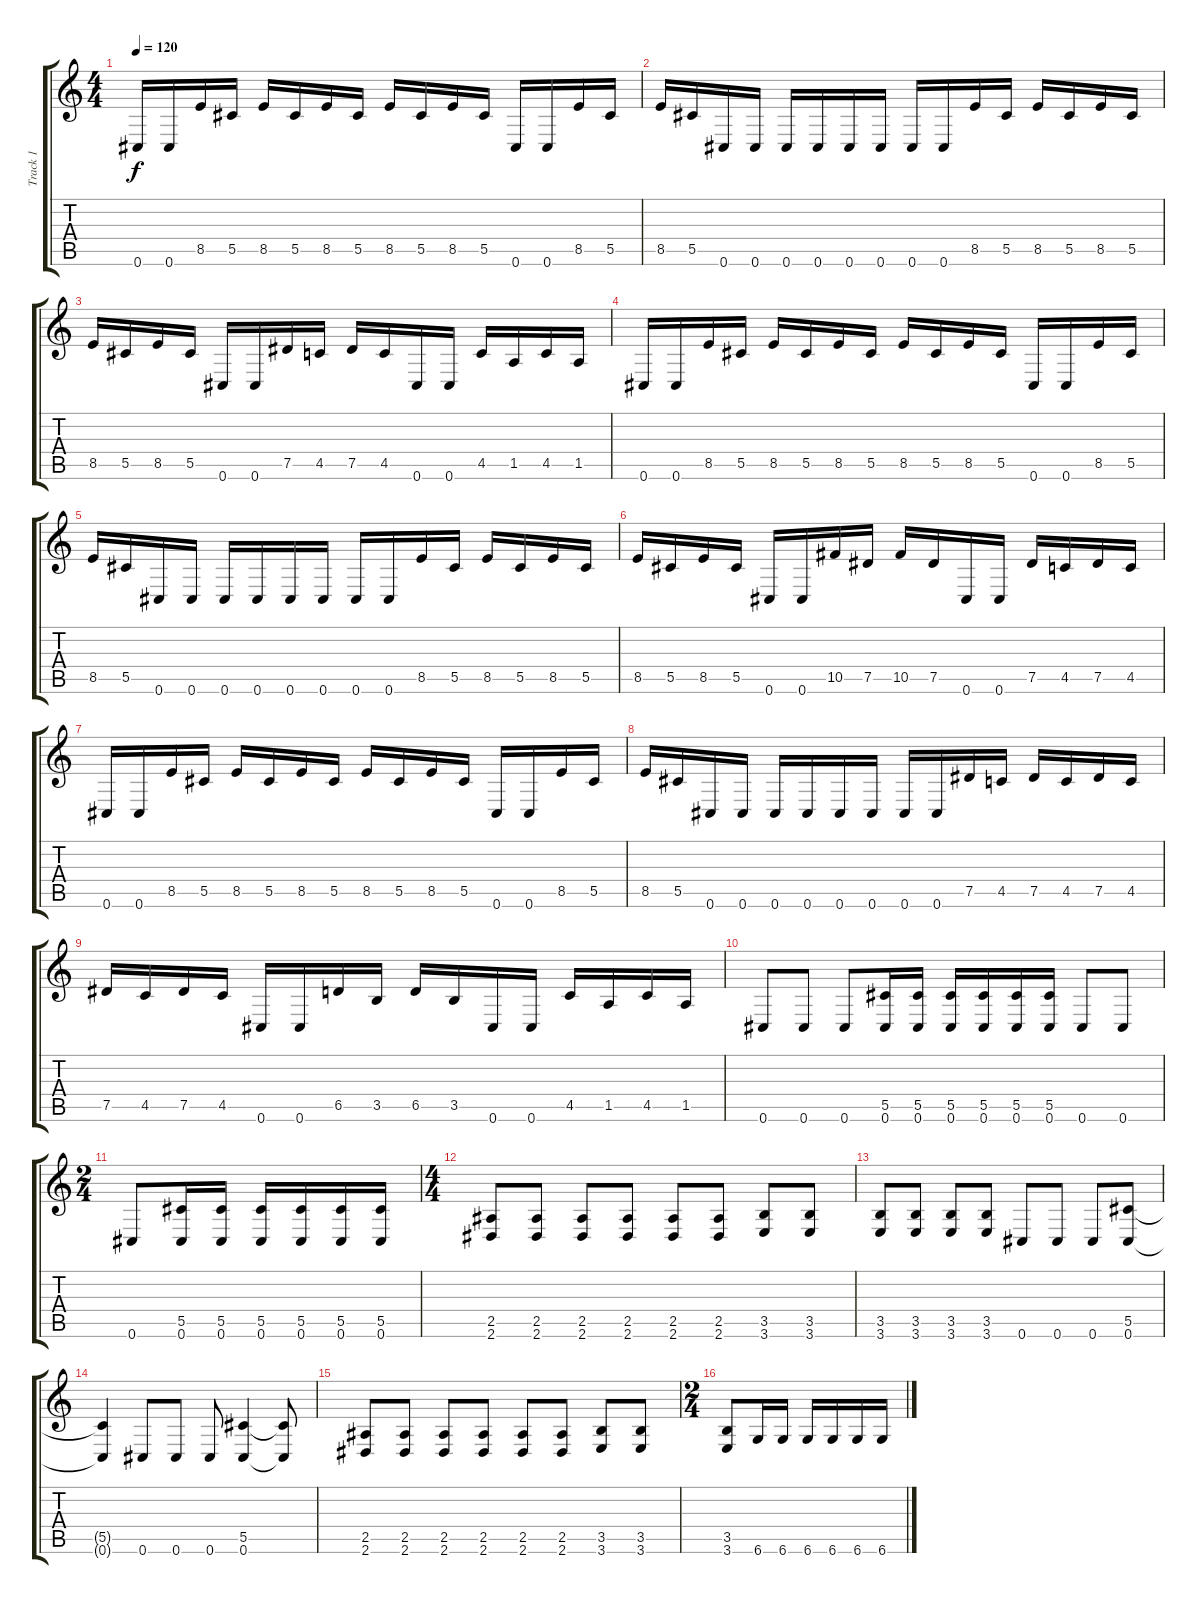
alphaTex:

\track ("Track 1" "Track 1") {instrument distortionguitar}
\staff {score tabs}
\tuning (Eb4 Bb3 Gb3 Db3 Ab2 Db2) {hide}
\ts (4 4)
\tempo 120
\clef g2
\ks c
0.6.16{dy f} 0.6.16 8.5.16 5.5.16 8.5.16 5.5.16 8.5.16 5.5.16 8.5.16 5.5.16 8.5.16 5.5.16 0.6.16 0.6.16 8.5.16 5.5.16 |
8.5.16 5.5.16 0.6.16 0.6.16 0.6.16 0.6.16 0.6.16 0.6.16 0.6.16 0.6.16 8.5.16 5.5.16 8.5.16 5.5.16 8.5.16 5.5.16 |
8.5.16 5.5.16 8.5.16 5.5.16 0.6.16 0.6.16 7.5.16 4.5.16 7.5.16 4.5.16 0.6.16 0.6.16 4.5.16 1.5.16 4.5.16 1.5.16 |
0.6.16 0.6.16 8.5.16 5.5.16 8.5.16 5.5.16 8.5.16 5.5.16 8.5.16 5.5.16 8.5.16 5.5.16 0.6.16 0.6.16 8.5.16 5.5.16 |
8.5.16 5.5.16 0.6.16 0.6.16 0.6.16 0.6.16 0.6.16 0.6.16 0.6.16 0.6.16 8.5.16 5.5.16 8.5.16 5.5.16 8.5.16 5.5.16 |
8.5.16 5.5.16 8.5.16 5.5.16 0.6.16 0.6.16 10.5.16 7.5.16 10.5.16 7.5.16 0.6.16 0.6.16 7.5.16 4.5.16 7.5.16 4.5.16 |
0.6.16 0.6.16 8.5.16 5.5.16 8.5.16 5.5.16 8.5.16 5.5.16 8.5.16 5.5.16 8.5.16 5.5.16 0.6.16 0.6.16 8.5.16 5.5.16 |
8.5.16 5.5.16 0.6.16 0.6.16 0.6.16 0.6.16 0.6.16 0.6.16 0.6.16 0.6.16 7.5.16 4.5.16 7.5.16 4.5.16 7.5.16 4.5.16 |
7.5.16 4.5.16 7.5.16 4.5.16 0.6.16 0.6.16 6.5.16 3.5.16 6.5.16 3.5.16 0.6.16 0.6.16 4.5.16 1.5.16 4.5.16 1.5.16 |
0.6.8 0.6.8 0.6.8 (5.5 0.6).16 (5.5 0.6).16 (5.5 0.6).16 (5.5 0.6).16 (5.5 0.6).16 (5.5 0.6).16 0.6.8 0.6.8 |
\ts (2 4)
0.6.8 (5.5 0.6).16 (5.5 0.6).16 (5.5 0.6).16 (5.5 0.6).16 (5.5 0.6).16 (5.5 0.6).16 |
\ts (4 4)
(2.5 2.6).8 (2.5 2.6).8 (2.5 2.6).8 (2.5 2.6).8 (2.5 2.6).8 (2.5 2.6).8 (3.5 3.6).8 (3.5 3.6).8 |
(3.5 3.6).8 (3.5 3.6).8 (3.5 3.6).8 (3.5 3.6).8 0.6.8 0.6.8 0.6.8 (5.5 0.6).8 |
(5.5{t} 0.6{t}).4 0.6.8 0.6.8 0.6.8 (5.5 0.6).4 (5.5{t} 0.6{t}).8 |
(2.5 2.6).8 (2.5 2.6).8 (2.5 2.6).8 (2.5 2.6).8 (2.5 2.6).8 (2.5 2.6).8 (3.5 3.6).8 (3.5 3.6).8 |
\ts (2 4)
(3.5 3.6).8 6.6.16 6.6.16 6.6.16 6.6.16 6.6.16 6.6.16
